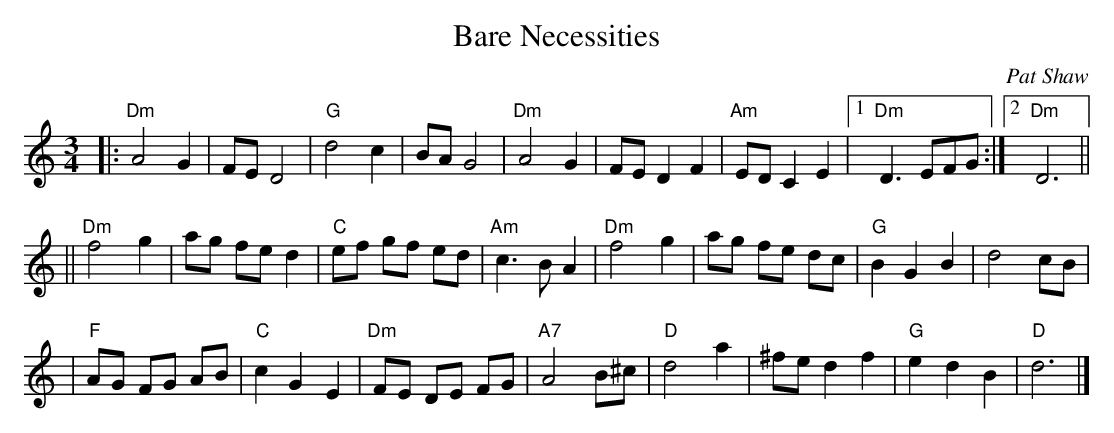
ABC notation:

X:1
T:Bare Necessities
C:Pat Shaw
M:3/4
L:1/8
K:DDor
|: "Dm"A4 G2 | FE D4 | "G"d4 c2 | BA G4 \
| "Dm"A4 G2 | FE D2 F2 | "Am"ED C2 E2 |1 "Dm"D3 EFG :|2 "Dm"D6 ||
|| "Dm"f4 g2 | ag fe d2 | "C"ef gf ed | "Am"c3 B A2 \
|  "Dm"f4 g2 | ag fe dc | "G"B2 G2 B2 | d4 cB |
|  "F"AG FG AB | "C"c2 G2 E2 | "Dm"FE DE FG | "A7"A4 B^c \
|  "D"d4 a2 | ^fe d2 f2 | "G"e2 d2 B2 | "D"d6 |]
